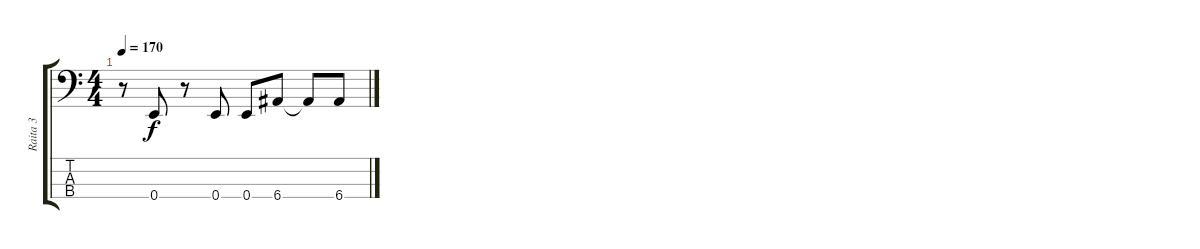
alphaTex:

\track ("Raita 3" "Raita 3") {instrument electricbassfinger}
\staff {score tabs}
\tuning (G2 D2 A1 E1) {hide}
\ts (4 4)
\tempo 170
\clef f4
\ks c
r.8{dy f} 0.4.8 r.8 0.4.8 0.4.8 6.4.8 6.4{t}.8 6.4.8
